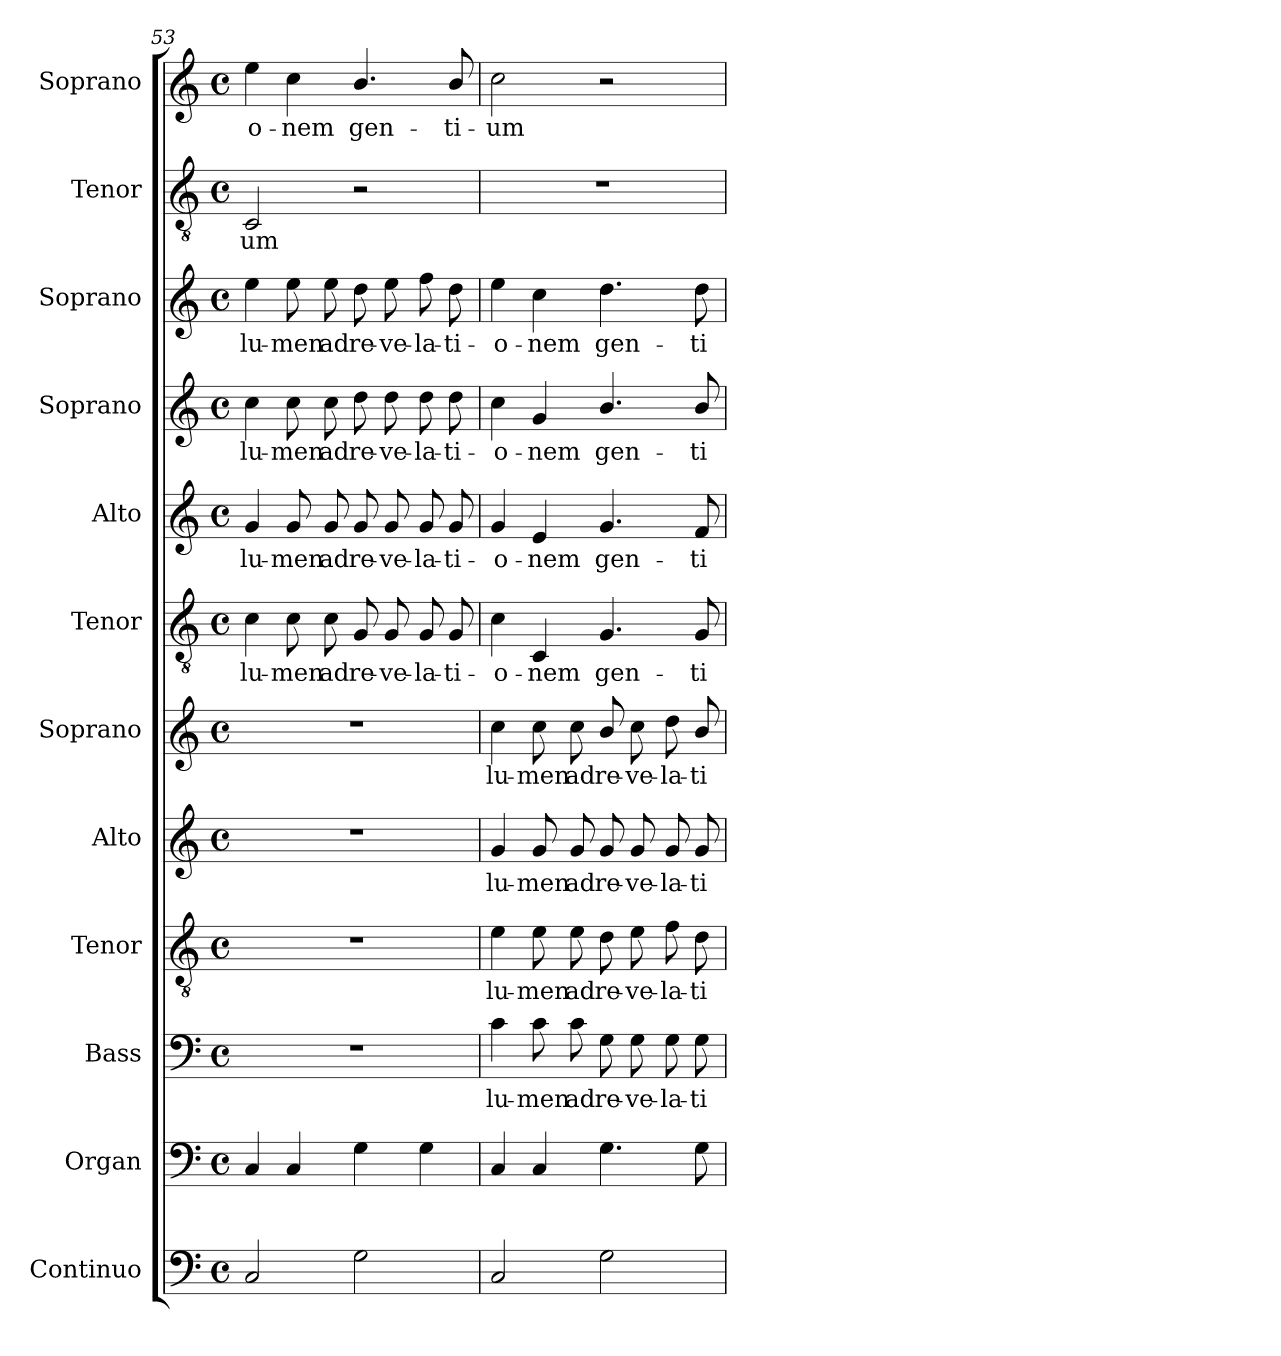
**kern	**kern	**kern	**text	**kern	**text	**kern	**text	**kern	**text	**kern	**text	**kern	**text	**kern	**text	**kern	**text	**kern	**text	**kern	**text
*part12	*part11	*part10	*part10	*part9	*part9	*part8	*part8	*part7	*part7	*part6	*part6	*part5	*part5	*part4	*part4	*part3	*part3	*part2	*part2	*part1	*part1
*staff12	*staff11	*staff10	*staff10	*staff9	*staff9	*staff8	*staff8	*staff7	*staff7	*staff6	*staff6	*staff5	*staff5	*staff4	*staff4	*staff3	*staff3	*staff2	*staff2	*staff1	*staff1
*I"Continuo	*I"Organ	*I"Bass	*	*I"Tenor	*	*I"Alto	*	*I"Soprano	*	*I"Tenor	*	*I"Alto	*	*I"Soprano	*	*I"Soprano	*	*I"Tenor	*	*I"Soprano	*
*I'Cont.	*I'Org.	*I'B.	*	*I'T.	*	*I'A.	*	*I'S.	*	*I'T.	*	*I'A.	*	*I'S.	*	*I'S.	*	*I'T.	*	*I'S.	*
!!LO:PB:g=z
*clefF4	*clefF4	*clefF4	*	*clefGv2	*	*clefG2	*	*clefG2	*	*clefGv2	*	*clefG2	*	*clefG2	*	*clefG2	*	*clefGv2	*	*clefG2	*
*	*	*	*	*ITrd7c12	*	*	*	*	*	*ITrd7c12	*	*	*	*	*	*	*	*	*	*	*
*k[]	*k[]	*k[]	*	*k[]	*	*k[]	*	*k[]	*	*k[]	*	*k[]	*	*k[]	*	*k[]	*	*k[]	*	*k[]	*
*C:	*C:	*C:	*	*C:	*	*C:	*	*C:	*	*C:	*	*C:	*	*C:	*	*C:	*	*C:	*	*C:	*
*M4/4	*M4/4	*M4/4	*	*M4/4	*	*M4/4	*	*M4/4	*	*M4/4	*	*M4/4	*	*M4/4	*	*M4/4	*	*M4/4	*	*M4/4	*
*met(c)	*met(c)	*met(c)	*	*met(c)	*	*met(c)	*	*met(c)	*	*met(c)	*	*met(c)	*	*met(c)	*	*met(c)	*	*met(c)	*	*met(c)	*
=53	=53	=53	=53	=53	=53	=53	=53	=53	=53	=53	=53	=53	=53	=53	=53	=53	=53	=53	=53	=53	=53
!	!	!	!	!	!	!	!	!	!	!	!LO:LY:b:color=#000000	!	!	!	!	!	!	!	!	!	!
!	!	!	!	!	!	!	!	!	!	!	!	!	!LO:LY:b:color=#000000	!	!	!	!	!	!	!	!
!	!	!	!	!	!	!	!	!	!	!	!	!	!	!	!LO:LY:b:color=#000000	!	!	!	!	!	!
!	!	!	!	!	!	!	!	!	!	!	!	!	!	!	!	!	!LO:LY:b:color=#000000	!	!	!	!
!	!	!	!	!	!	!	!	!	!	!	!	!	!	!	!	!	!	!	!LO:LY:b:color=#000000	!	!
!	!	!	!	!	!	!	!	!	!	!	!	!	!	!	!	!	!	!	!	!	!LO:LY:b:color=#000000
2Ci/	4Ci/	1r	.	1r	.	1r	.	1r	.	4Ci\	lu-	4gi/	lu-	4cci\	lu-	4eei\	lu-	2Ci/	-um	4eei\	-o-
!	!	!	!	!	!	!	!	!	!	!	!LO:LY:b:color=#000000	!	!	!	!	!	!	!	!	!	!
!	!	!	!	!	!	!	!	!	!	!	!	!	!LO:LY:b:color=#000000	!	!	!	!	!	!	!	!
!	!	!	!	!	!	!	!	!	!	!	!	!	!	!	!LO:LY:b:color=#000000	!	!	!	!	!	!
!	!	!	!	!	!	!	!	!	!	!	!	!	!	!	!	!	!LO:LY:b:color=#000000	!	!	!	!
!	!	!	!	!	!	!	!	!	!	!	!	!	!	!	!	!	!	!	!	!	!LO:LY:b:color=#000000
.	4Ci/	.	.	.	.	.	.	.	.	8Ci\	-men	8gi/	-men	8cci\	-men	8eei\	-men	.	.	4cci\	-nem
!	!	!	!	!	!	!	!	!	!	!	!LO:LY:b:color=#000000	!	!	!	!	!	!	!	!	!	!
!	!	!	!	!	!	!	!	!	!	!	!	!	!LO:LY:b:color=#000000	!	!	!	!	!	!	!	!
!	!	!	!	!	!	!	!	!	!	!	!	!	!	!	!LO:LY:b:color=#000000	!	!	!	!	!	!
!	!	!	!	!	!	!	!	!	!	!	!	!	!	!	!	!	!LO:LY:b:color=#000000	!	!	!	!
.	.	.	.	.	.	.	.	.	.	8Ci\	ad	8gi/	ad	8cci\	ad	8eei\	ad	.	.	.	.
!	!	!	!	!	!	!	!	!	!	!	!LO:LY:b:color=#000000	!	!	!	!	!	!	!	!	!	!
!	!	!	!	!	!	!	!	!	!	!	!	!	!LO:LY:b:color=#000000	!	!	!	!	!	!	!	!
!	!	!	!	!	!	!	!	!	!	!	!	!	!	!	!LO:LY:b:color=#000000	!	!	!	!	!	!
!	!	!	!	!	!	!	!	!	!	!	!	!	!	!	!	!	!LO:LY:b:color=#000000	!	!	!	!
!	!	!	!	!	!	!	!	!	!	!	!	!	!	!	!	!	!	!	!	!	!LO:LY:b:color=#000000
2Gi\	4Gi\	.	.	.	.	.	.	.	.	8GGi/	re-	8gi/	re-	8ddi\	re-	8ddi\	re-	2r	.	4.bi/	gen-
!	!	!	!	!	!	!	!	!	!	!	!LO:LY:b:color=#000000	!	!	!	!	!	!	!	!	!	!
!	!	!	!	!	!	!	!	!	!	!	!	!	!LO:LY:b:color=#000000	!	!	!	!	!	!	!	!
!	!	!	!	!	!	!	!	!	!	!	!	!	!	!	!LO:LY:b:color=#000000	!	!	!	!	!	!
!	!	!	!	!	!	!	!	!	!	!	!	!	!	!	!	!	!LO:LY:b:color=#000000	!	!	!	!
.	.	.	.	.	.	.	.	.	.	8GGi/	-ve-	8gi/	-ve-	8ddi\	-ve-	8eei\	-ve-	.	.	.	.
!	!	!	!	!	!	!	!	!	!	!	!LO:LY:b:color=#000000	!	!	!	!	!	!	!	!	!	!
!	!	!	!	!	!	!	!	!	!	!	!	!	!LO:LY:b:color=#000000	!	!	!	!	!	!	!	!
!	!	!	!	!	!	!	!	!	!	!	!	!	!	!	!LO:LY:b:color=#000000	!	!	!	!	!	!
!	!	!	!	!	!	!	!	!	!	!	!	!	!	!	!	!	!LO:LY:b:color=#000000	!	!	!	!
.	4Gi\	.	.	.	.	.	.	.	.	8GGi/	-la-	8gi/	-la-	8ddi\	-la-	8ffi\	-la-	.	.	.	.
!	!	!	!	!	!	!	!	!	!	!	!LO:LY:b:color=#000000	!	!	!	!	!	!	!	!	!	!
!	!	!	!	!	!	!	!	!	!	!	!	!	!LO:LY:b:color=#000000	!	!	!	!	!	!	!	!
!	!	!	!	!	!	!	!	!	!	!	!	!	!	!	!LO:LY:b:color=#000000	!	!	!	!	!	!
!	!	!	!	!	!	!	!	!	!	!	!	!	!	!	!	!	!LO:LY:b:color=#000000	!	!	!	!
!	!	!	!	!	!	!	!	!	!	!	!	!	!	!	!	!	!	!	!	!	!LO:LY:b:color=#000000
.	.	.	.	.	.	.	.	.	.	8GGi/	-ti-	8gi/	-ti-	8ddi\	-ti-	8ddi\	-ti-	.	.	8bi/	-ti-
=54	=54	=54	=54	=54	=54	=54	=54	=54	=54	=54	=54	=54	=54	=54	=54	=54	=54	=54	=54	=54	=54
!	!	!	!LO:LY:b:color=#000000	!	!	!	!	!	!	!	!	!	!	!	!	!	!	!	!	!	!
!	!	!	!	!	!LO:LY:b:color=#000000	!	!	!	!	!	!	!	!	!	!	!	!	!	!	!	!
!	!	!	!	!	!	!	!LO:LY:b:color=#000000	!	!	!	!	!	!	!	!	!	!	!	!	!	!
!	!	!	!	!	!	!	!	!	!LO:LY:b:color=#000000	!	!	!	!	!	!	!	!	!	!	!	!
!	!	!	!	!	!	!	!	!	!	!	!LO:LY:b:color=#000000	!	!	!	!	!	!	!	!	!	!
!	!	!	!	!	!	!	!	!	!	!	!	!	!LO:LY:b:color=#000000	!	!	!	!	!	!	!	!
!	!	!	!	!	!	!	!	!	!	!	!	!	!	!	!LO:LY:b:color=#000000	!	!	!	!	!	!
!	!	!	!	!	!	!	!	!	!	!	!	!	!	!	!	!	!LO:LY:b:color=#000000	!	!	!	!
!	!	!	!	!	!	!	!	!	!	!	!	!	!	!	!	!	!	!	!	!	!LO:LY:b:color=#000000
2Ci/	4Ci/	4ci\	lu-	4Ei\	lu-	4gi/	lu-	4cci\	lu-	4Ci\	-o-	4gi/	-o-	4cci\	-o-	4eei\	-o-	1r	.	2cci\	-um
!	!	!	!LO:LY:b:color=#000000	!	!	!	!	!	!	!	!	!	!	!	!	!	!	!	!	!	!
!	!	!	!	!	!LO:LY:b:color=#000000	!	!	!	!	!	!	!	!	!	!	!	!	!	!	!	!
!	!	!	!	!	!	!	!LO:LY:b:color=#000000	!	!	!	!	!	!	!	!	!	!	!	!	!	!
!	!	!	!	!	!	!	!	!	!LO:LY:b:color=#000000	!	!	!	!	!	!	!	!	!	!	!	!
!	!	!	!	!	!	!	!	!	!	!	!LO:LY:b:color=#000000	!	!	!	!	!	!	!	!	!	!
!	!	!	!	!	!	!	!	!	!	!	!	!	!LO:LY:b:color=#000000	!	!	!	!	!	!	!	!
!	!	!	!	!	!	!	!	!	!	!	!	!	!	!	!LO:LY:b:color=#000000	!	!	!	!	!	!
!	!	!	!	!	!	!	!	!	!	!	!	!	!	!	!	!	!LO:LY:b:color=#000000	!	!	!	!
.	4Ci/	8ci\	-men	8Ei\	-men	8gi/	-men	8cci\	-men	4CCi/	-nem	4ei/	-nem	4gi/	-nem	4cci\	-nem	.	.	.	.
!	!	!	!LO:LY:b:color=#000000	!	!	!	!	!	!	!	!	!	!	!	!	!	!	!	!	!	!
!	!	!	!	!	!LO:LY:b:color=#000000	!	!	!	!	!	!	!	!	!	!	!	!	!	!	!	!
!	!	!	!	!	!	!	!LO:LY:b:color=#000000	!	!	!	!	!	!	!	!	!	!	!	!	!	!
!	!	!	!	!	!	!	!	!	!LO:LY:b:color=#000000	!	!	!	!	!	!	!	!	!	!	!	!
.	.	8ci\	ad	8Ei\	ad	8gi/	ad	8cci\	ad	.	.	.	.	.	.	.	.	.	.	.	.
!	!	!	!LO:LY:b:color=#000000	!	!	!	!	!	!	!	!	!	!	!	!	!	!	!	!	!	!
!	!	!	!	!	!LO:LY:b:color=#000000	!	!	!	!	!	!	!	!	!	!	!	!	!	!	!	!
!	!	!	!	!	!	!	!LO:LY:b:color=#000000	!	!	!	!	!	!	!	!	!	!	!	!	!	!
!	!	!	!	!	!	!	!	!	!LO:LY:b:color=#000000	!	!	!	!	!	!	!	!	!	!	!	!
!	!	!	!	!	!	!	!	!	!	!	!LO:LY:b:color=#000000	!	!	!	!	!	!	!	!	!	!
!	!	!	!	!	!	!	!	!	!	!	!	!	!LO:LY:b:color=#000000	!	!	!	!	!	!	!	!
!	!	!	!	!	!	!	!	!	!	!	!	!	!	!	!LO:LY:b:color=#000000	!	!	!	!	!	!
!	!	!	!	!	!	!	!	!	!	!	!	!	!	!	!	!	!LO:LY:b:color=#000000	!	!	!	!
2Gi\	4.Gi\	8Gi\	re-	8Di\	re-	8gi/	re-	8bi/	re-	4.GGi/	gen-	4.gi/	gen-	4.bi/	gen-	4.ddi\	gen-	.	.	2r	.
!	!	!	!LO:LY:b:color=#000000	!	!	!	!	!	!	!	!	!	!	!	!	!	!	!	!	!	!
!	!	!	!	!	!LO:LY:b:color=#000000	!	!	!	!	!	!	!	!	!	!	!	!	!	!	!	!
!	!	!	!	!	!	!	!LO:LY:b:color=#000000	!	!	!	!	!	!	!	!	!	!	!	!	!	!
!	!	!	!	!	!	!	!	!	!LO:LY:b:color=#000000	!	!	!	!	!	!	!	!	!	!	!	!
.	.	8Gi\	-ve-	8Ei\	-ve-	8gi/	-ve-	8cci\	-ve-	.	.	.	.	.	.	.	.	.	.	.	.
!	!	!	!LO:LY:b:color=#000000	!	!	!	!	!	!	!	!	!	!	!	!	!	!	!	!	!	!
!	!	!	!	!	!LO:LY:b:color=#000000	!	!	!	!	!	!	!	!	!	!	!	!	!	!	!	!
!	!	!	!	!	!	!	!LO:LY:b:color=#000000	!	!	!	!	!	!	!	!	!	!	!	!	!	!
!	!	!	!	!	!	!	!	!	!LO:LY:b:color=#000000	!	!	!	!	!	!	!	!	!	!	!	!
.	.	8Gi\	-la-	8Fi\	-la-	8gi/	-la-	8ddi\	-la-	.	.	.	.	.	.	.	.	.	.	.	.
!	!	!	!LO:LY:b:color=#000000	!	!	!	!	!	!	!	!	!	!	!	!	!	!	!	!	!	!
!	!	!	!	!	!LO:LY:b:color=#000000	!	!	!	!	!	!	!	!	!	!	!	!	!	!	!	!
!	!	!	!	!	!	!	!LO:LY:b:color=#000000	!	!	!	!	!	!	!	!	!	!	!	!	!	!
!	!	!	!	!	!	!	!	!	!LO:LY:b:color=#000000	!	!	!	!	!	!	!	!	!	!	!	!
!	!	!	!	!	!	!	!	!	!	!	!LO:LY:b:color=#000000	!	!	!	!	!	!	!	!	!	!
!	!	!	!	!	!	!	!	!	!	!	!	!	!LO:LY:b:color=#000000	!	!	!	!	!	!	!	!
!	!	!	!	!	!	!	!	!	!	!	!	!	!	!	!LO:LY:b:color=#000000	!	!	!	!	!	!
!	!	!	!	!	!	!	!	!	!	!	!	!	!	!	!	!	!LO:LY:b:color=#000000	!	!	!	!
.	8Gi\	8Gi\	-ti-	8Di\	-ti-	8gi/	-ti-	8bi/	-ti-	8GGi/	-ti-	8fi/	-ti-	8bi/	-ti-	8ddi\	-ti-	.	.	.	.
=	=	=	=	=	=	=	=	=	=	=	=	=	=	=	=	=	=	=	=	=	=
*-	*-	*-	*-	*-	*-	*-	*-	*-	*-	*-	*-	*-	*-	*-	*-	*-	*-	*-	*-	*-	*-
